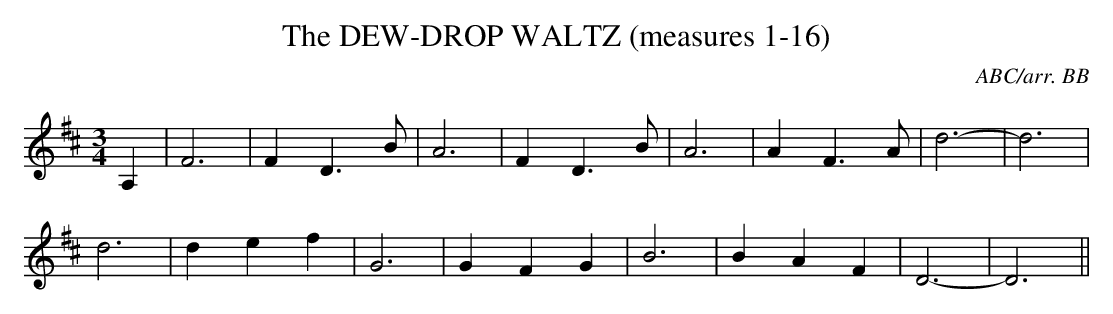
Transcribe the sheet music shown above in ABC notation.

X:1
T:DEW-DROP WALTZ (measures 1-16), The
C:ABC/arr. BB
L:1/8
M:3/4
K:D
A,2|F6|F2D3B|A6|F2D3B|A6|A2F3A|d6-|d6|
d6|d2e2f2|G6|G2F2G2|B6|B2A2F2|D6-|D6||
